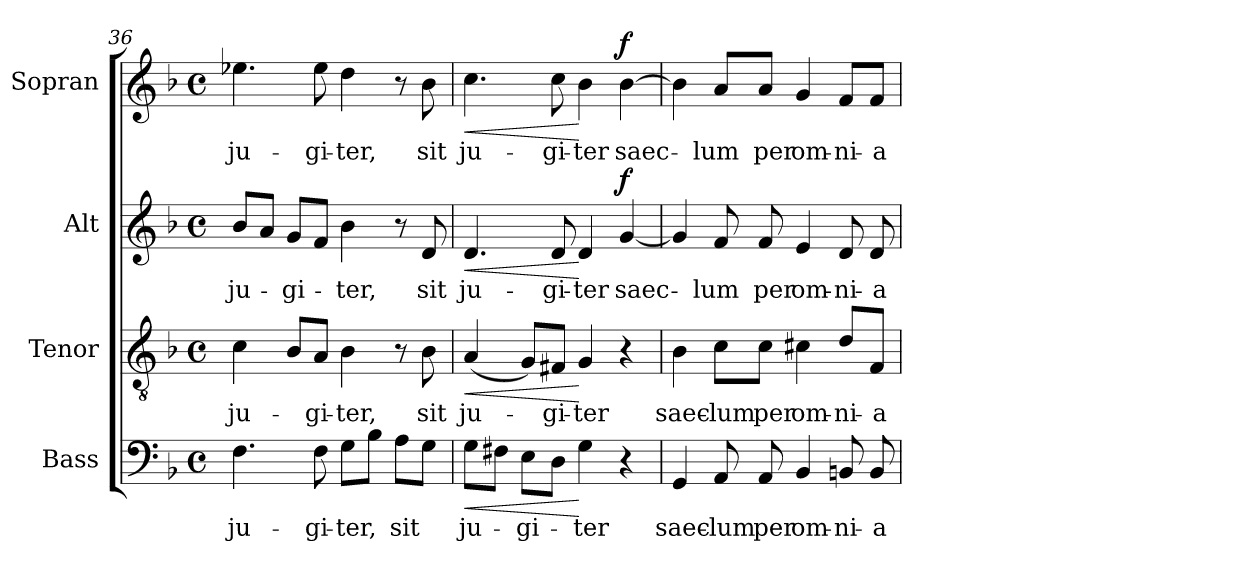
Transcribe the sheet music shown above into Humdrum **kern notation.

**kern	**text	**dynam	**kern	**text	**dynam	**kern	**text	**dynam	**kern	**text	**dynam
*part4	*part4	*part4	*part3	*part3	*part3	*part2	*part2	*part2	*part1	*part1	*part1
*staff4	*staff4	*staff4	*staff3	*staff3	*staff3	*staff2	*staff2	*staff2	*staff1	*staff1	*staff1
*I"Bass	*	*	*I"Tenor	*	*	*I"Alt	*	*	*I"Sopran	*	*
*I'B.	*	*	*I'T.	*	*	*I'A.	*	*	*I'S.	*	*
*clefF4	*	*	*clefGv2	*	*	*clefG2	*	*	*clefG2	*	*
*k[b-]	*	*	*k[b-]	*	*	*k[b-]	*	*	*k[b-]	*	*
*F:	*	*	*F:	*	*	*F:	*	*	*F:	*	*
*M4/4	*	*	*M4/4	*	*	*M4/4	*	*	*M4/4	*	*
*met(c)	*	*	*met(c)	*	*	*met(c)	*	*	*met(c)	*	*
=36	=36	=36	=36	=36	=36	=36	=36	=36	=36	=36	=36
!	!LO:LY:b	!	!	!LO:LY:b	!	!	!LO:LY:b	!	!	!LO:LY:b	!
4.F\	ju-	.	4c\	ju-	.	8b-/L	ju-	.	4.ee-X\	ju-	.
.	.	.	.	.	.	8a/J	.	.	.	.	.
!	!	!	!	!	!	!	!LO:LY:b	!	!	!	!
.	.	.	8B-/L	.	.	8g/L	-gi-	.	.	.	.
!	!LO:LY:b	!	!	!LO:LY:b	!	!	!	!	!	!LO:LY:b	!
8F\	-gi-	.	8A/J	-gi-	.	8f/J	.	.	8ee-\	-gi-	.
!	!LO:LY:b	!	!	!LO:LY:b	!	!	!LO:LY:b	!	!	!LO:LY:b	!
8G\L	-ter,	.	4B-\	-ter,	.	4b-\	-ter,	.	4dd\	-ter,	.
8B-\J	.	.	.	.	.	.	.	.	.	.	.
!	!LO:LY:b	!	!	!	!	!	!	!	!	!	!
8A\L	sit	.	8r	.	.	8r	.	.	8r	.	.
!	!	!	!	!LO:LY:b	!	!	!LO:LY:b	!	!	!LO:LY:b	!
8G\J	.	.	8B-\	sit	.	8d/	sit	.	8b-\	sit	.
=37	=37	=37	=37	=37	=37	=37	=37	=37	=37	=37	=37
!	!LO:LY:b	!LO:HP:b	!	!LO:LY:b	!LO:HP:b	!	!LO:LY:b	!LO:HP:b	!	!LO:LY:b	!LO:HP:b
8G\L	ju-	<	(<4A/	ju-	<	4.d/	ju-	<	4.cc\	ju-	<
8F#X\J	.	.	.	.	.	.	.	.	.	.	.
!	!LO:LY:b	!	!	!	!	!	!	!	!	!	!
8E\L	-gi-	.	8G/L)	.	.	.	.	.	.	.	.
!	!	!	!	!LO:LY:b	!	!	!LO:LY:b	!	!	!LO:LY:b	!
8D\J	.	.	8F#X/J	-gi-	.	8d/	-gi-	.	8cc\	-gi-	.
!	!LO:LY:b	!	!	!LO:LY:b	!	!	!LO:LY:b	!	!	!LO:LY:b	!
4G\	-ter	[	4G/	-ter	[	4d/	-ter	[	4b-\	-ter	[
!	!	!	!	!	!	!	!LO:LY:b	!LO:DY:a	!	!LO:LY:b	!LO:DY:a
4r	.	.	4r	.	.	[4g/	saec-	f	[4b-\	saec-	f
=38	=38	=38	=38	=38	=38	=38	=38	=38	=38	=38	=38
!	!LO:LY:b	!	!	!LO:LY:b	!	!	!	!	!	!	!
4GG/	saec-	.	4B-\	saec-	.	4g/]	.	.	4b-\]	.	.
!	!LO:LY:b	!	!	!LO:LY:b	!	!	!LO:LY:b	!	!	!LO:LY:b	!
8AA/	-lum	.	8c\L	-lum	.	8f/	-lum	.	8a/L	-lum	.
!	!LO:LY:b	!	!	!LO:LY:b	!	!	!LO:LY:b	!	!	!LO:LY:b	!
8AA/	per	.	8c\J	per	.	8f/	per	.	8a/J	per	.
!	!LO:LY:b	!	!	!LO:LY:b	!	!	!LO:LY:b	!	!	!LO:LY:b	!
4BB-/	om-	.	4c#X\	om-	.	4e/	om-	.	4g/	om-	.
!	!LO:LY:b	!	!	!LO:LY:b	!	!	!LO:LY:b	!	!	!LO:LY:b	!
8BBn/	-ni-	.	8d/L	-ni-	.	8d/	-ni-	.	8f/L	-ni-	.
!	!LO:LY:b	!	!	!LO:LY:b	!	!	!LO:LY:b	!	!	!LO:LY:b	!
8BB/	-a	.	8F/J	-a	.	8d/	-a	.	8f/J	-a	.
=	=	=	=	=	=	=	=	=	=	=	=
*-	*-	*-	*-	*-	*-	*-	*-	*-	*-	*-	*-
